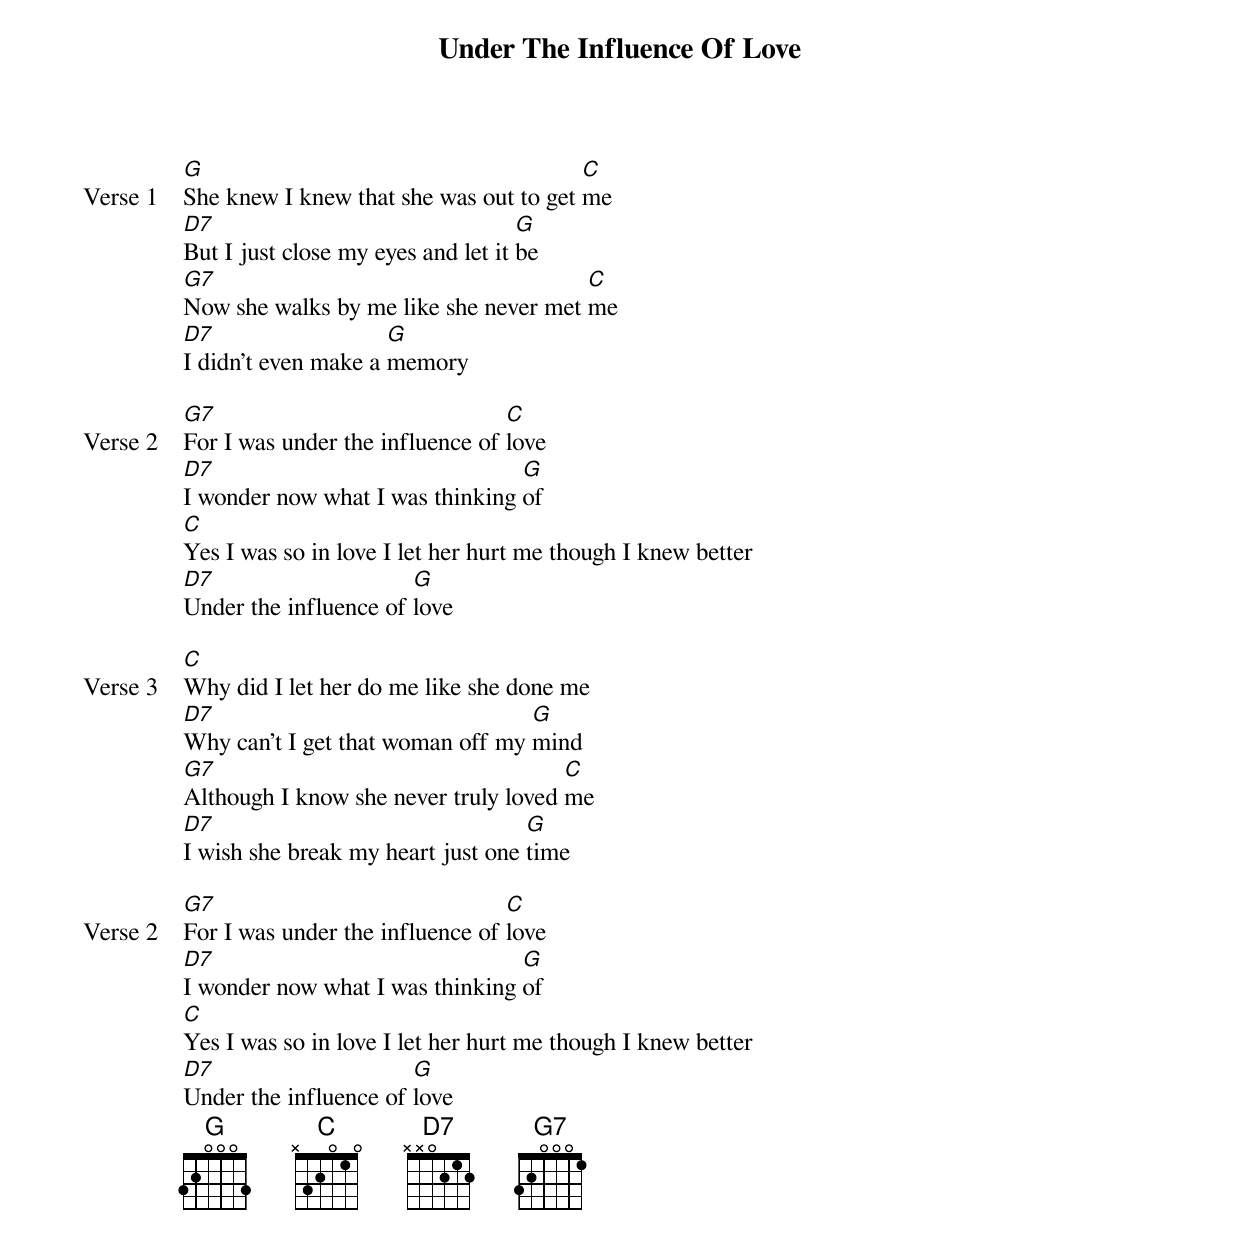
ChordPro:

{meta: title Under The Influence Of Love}
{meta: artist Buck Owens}
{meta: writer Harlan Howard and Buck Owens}

{start_of_verse: Verse 1}
[G]She knew I knew that she was out to get [C]me
[D7]But I just close my eyes and let it [G]be
[G7]Now she walks by me like she never met [C]me
[D7]I didn't even make a [G]memory
{end_of_verse}

{start_of_verse: Verse 2}
[G7]For I was under the influence of [C]love
[D7]I wonder now what I was thinking [G]of
[C]Yes I was so in love I let her hurt me though I knew better
[D7]Under the influence of [G]love
{end_of_verse}

{start_of_verse: Verse 3}
[C]Why did I let her do me like she done me
[D7]Why can't I get that woman off my [G]mind
[G7]Although I know she never truly loved [C]me
[D7]I wish she break my heart just one [G]time
{end_of_verse}

{start_of_verse: Verse 2}
[G7]For I was under the influence of [C]love
[D7]I wonder now what I was thinking [G]of
[C]Yes I was so in love I let her hurt me though I knew better
[D7]Under the influence of [G]love
{end_of_verse}
